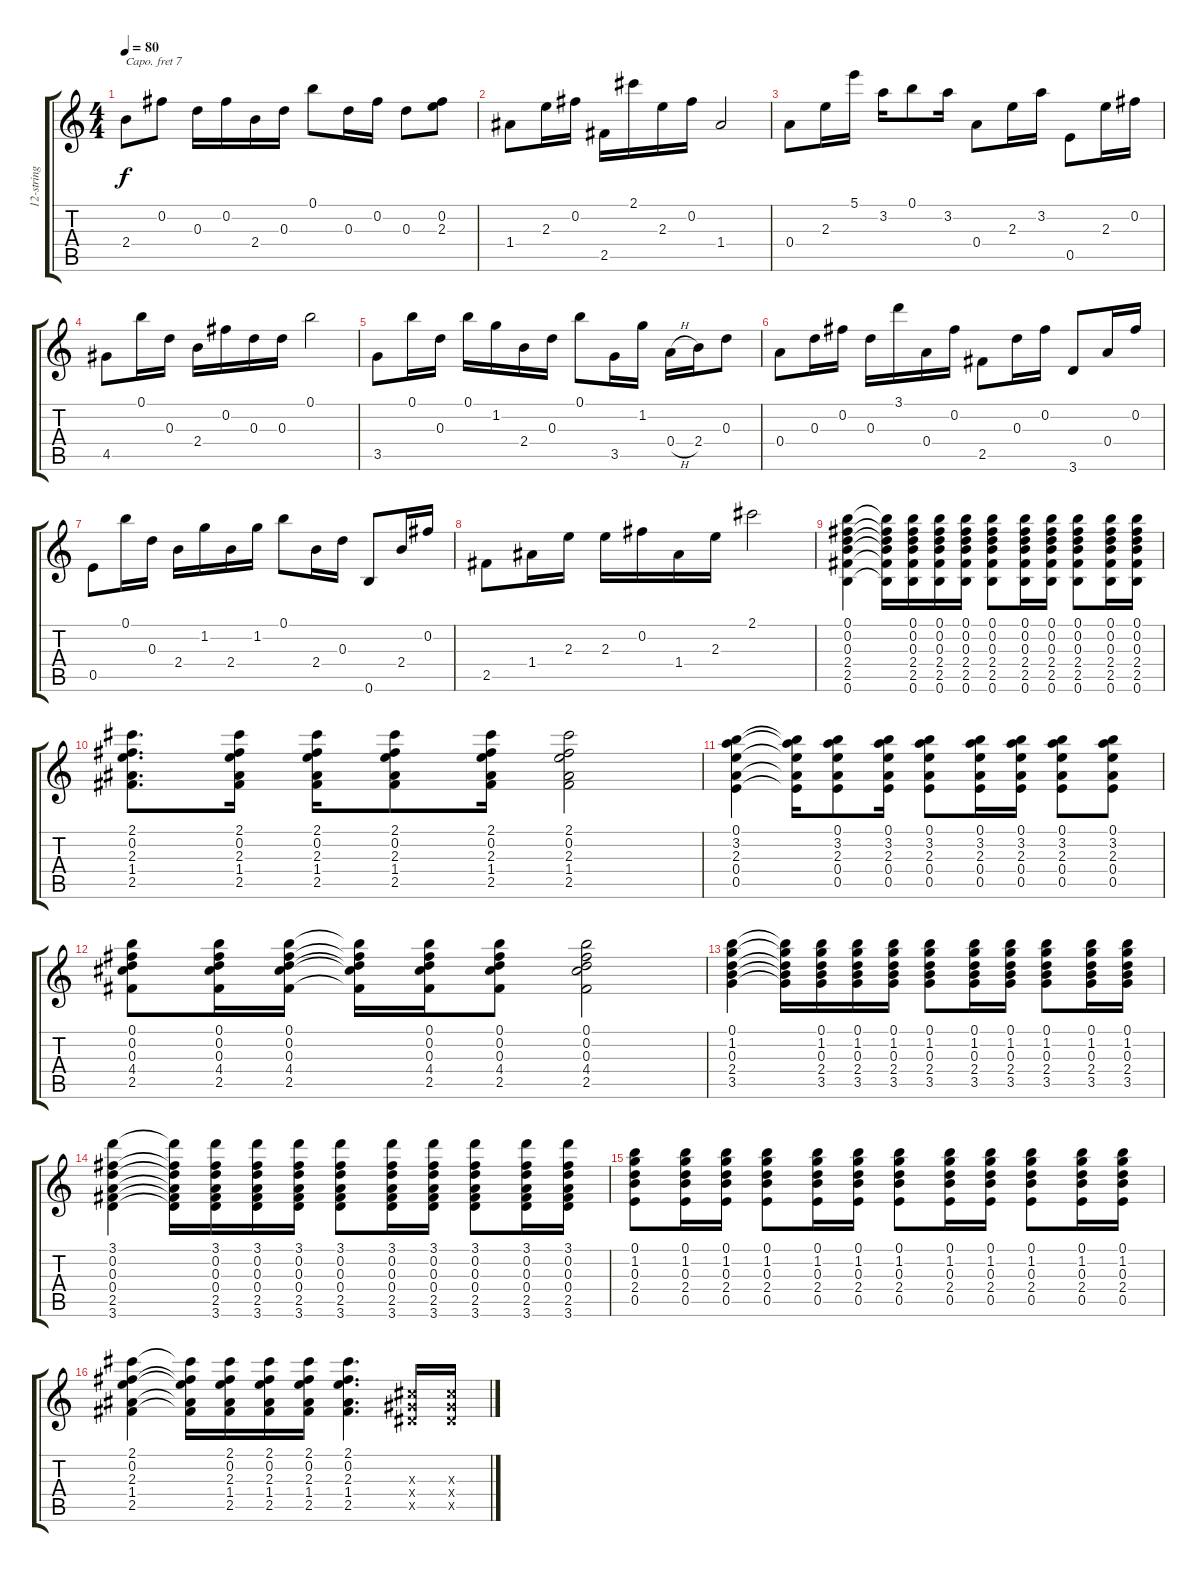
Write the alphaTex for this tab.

\track ("12-string guitar (1)" "12-string ") {instrument acousticguitarsteel}
\staff {score tabs}
\capo 7
\tuning (E4 B3 G3 D3 A2 E2) {hide}
\ts (4 4)
\tempo 80
\clef g2
\ks c
2.4.8{dy f} 0.2.8 0.3.16 0.2.16 2.4.16 0.3.16 0.1.8 0.3.16 0.2.16 0.3.8 (0.2 2.3).8 |
1.4.8 2.3.16 0.2.16 2.5.16 2.1.16 2.3.16 0.2.16 1.4.2 |
0.4.8 2.3.16 5.1.16 3.2.16 0.1.8 3.2.16 0.4.8 2.3.16 3.2.16 0.5.8 2.3.16 0.2.16 |
4.5.8 0.1.16 0.3.16 2.4.16 0.2.16 0.3.16 0.3.16 0.1.2 |
3.5.8 0.1.16 0.3.16 0.1.16 1.2.16 2.4.16 0.3.16 0.1.8 3.5.16 1.2.16 0.4{h}.16 2.4.16 0.3.8 |
0.4.8 0.3.16 0.2.16 0.3.16 3.1.16 0.4.16 0.2.16 2.5.8 0.3.16 0.2.16 3.6.8 0.4.16 0.2.16 |
0.5.8 0.1.16 0.3.16 2.4.16 1.2.16 2.4.16 1.2.16 0.1.8 2.4.16 0.3.16 0.6.8 2.4.16 0.2.16 |
2.5.8 1.4.16 2.3.16 2.3.16 0.2.16 1.4.16 2.3.16 2.1.2 |
(0.1 0.2 0.3 2.4 2.5 0.6).4 (0.1{t} 0.2{t} 0.3{t} 2.4{t} 2.5{t} 0.6{t}).16 (0.1 0.2 0.3 2.4 2.5 0.6).16 (0.1 0.2 0.3 2.4 2.5 0.6).16 (0.1 0.2 0.3 2.4 2.5 0.6).16 (0.1 0.2 0.3 2.4 2.5 0.6).8 (0.1 0.2 0.3 2.4 2.5 0.6).16 (0.1 0.2 0.3 2.4 2.5 0.6).16 (0.1 0.2 0.3 2.4 2.5 0.6).8 (0.1 0.2 0.3 2.4 2.5 0.6).16 (0.1 0.2 0.3 2.4 2.5 0.6).16 |
(2.1 0.2 2.3 1.4 2.5).8{d} (2.1 0.2 2.3 1.4 2.5).16 (2.1 0.2 2.3 1.4 2.5).16 (2.1 0.2 2.3 1.4 2.5).8 (2.1 0.2 2.3 1.4 2.5).16 (2.1 0.2 2.3 1.4 2.5).2 |
(0.1 3.2 2.3 0.4 0.5).4 (0.1{t} 3.2{t} 2.3{t} 0.4{t} 0.5{t}).16 (0.1 3.2 2.3 0.4 0.5).8 (0.1 3.2 2.3 0.4 0.5).16 (0.1 3.2 2.3 0.4 0.5).8 (0.1 3.2 2.3 0.4 0.5).16 (0.1 3.2 2.3 0.4 0.5).16 (0.1 3.2 2.3 0.4 0.5).8 (0.1 3.2 2.3 0.4 0.5).8 |
(0.1 0.2 0.3 4.4 2.5).8 (0.1 0.2 0.3 4.4 2.5).16 (0.1 0.2 0.3 4.4 2.5).16 (0.1{t} 0.2{t} 0.3{t} 4.4{t} 2.5{t}).16 (0.1 0.2 0.3 4.4 2.5).16 (0.1 0.2 0.3 4.4 2.5).8 (0.1 0.2 0.3 4.4 2.5).2 |
(0.1 1.2 0.3 2.4 3.5).4 (0.1{t} 1.2{t} 0.3{t} 2.4{t} 3.5{t}).16 (0.1 1.2 0.3 2.4 3.5).16 (0.1 1.2 0.3 2.4 3.5).16 (0.1 1.2 0.3 2.4 3.5).16 (0.1 1.2 0.3 2.4 3.5).8 (0.1 1.2 0.3 2.4 3.5).16 (0.1 1.2 0.3 2.4 3.5).16 (0.1 1.2 0.3 2.4 3.5).8 (0.1 1.2 0.3 2.4 3.5).16 (0.1 1.2 0.3 2.4 3.5).16 |
(3.1 0.2 0.3 0.4 2.5 3.6).4 (3.1{t} 0.2{t} 0.3{t} 0.4{t} 2.5{t} 3.6{t}).16 (3.1 0.2 0.3 0.4 2.5 3.6).16 (3.1 0.2 0.3 0.4 2.5 3.6).16 (3.1 0.2 0.3 0.4 2.5 3.6).16 (3.1 0.2 0.3 0.4 2.5 3.6).8 (3.1 0.2 0.3 0.4 2.5 3.6).16 (3.1 0.2 0.3 0.4 2.5 3.6).16 (3.1 0.2 0.3 0.4 2.5 3.6).8 (3.1 0.2 0.3 0.4 2.5 3.6).16 (3.1 0.2 0.3 0.4 2.5 3.6).16 |
(0.1 1.2 0.3 2.4 0.5).8 (0.1 1.2 0.3 2.4 0.5).16 (0.1 1.2 0.3 2.4 0.5).16 (0.1 1.2 0.3 2.4 0.5).8 (0.1 1.2 0.3 2.4 0.5).16 (0.1 1.2 0.3 2.4 0.5).16 (0.1 1.2 0.3 2.4 0.5).8 (0.1 1.2 0.3 2.4 0.5).16 (0.1 1.2 0.3 2.4 0.5).16 (0.1 1.2 0.3 2.4 0.5).8 (0.1 1.2 0.3 2.4 0.5).16 (0.1 1.2 0.3 2.4 0.5).16 |
(2.1 0.2 2.3 1.4 2.5).4 (2.1{t} 0.2{t} 2.3{t} 1.4{t} 2.5{t}).16 (2.1 0.2 2.3 1.4 2.5).16 (2.1 0.2 2.3 1.4 2.5).16 (2.1 0.2 2.3 1.4 2.5).16 (2.1 0.2 2.3 1.4 2.5).4{d} (-1.3{x} -1.4{x} -1.5{x}).16 (-1.3{x} -1.4{x} -1.5{x}).16
